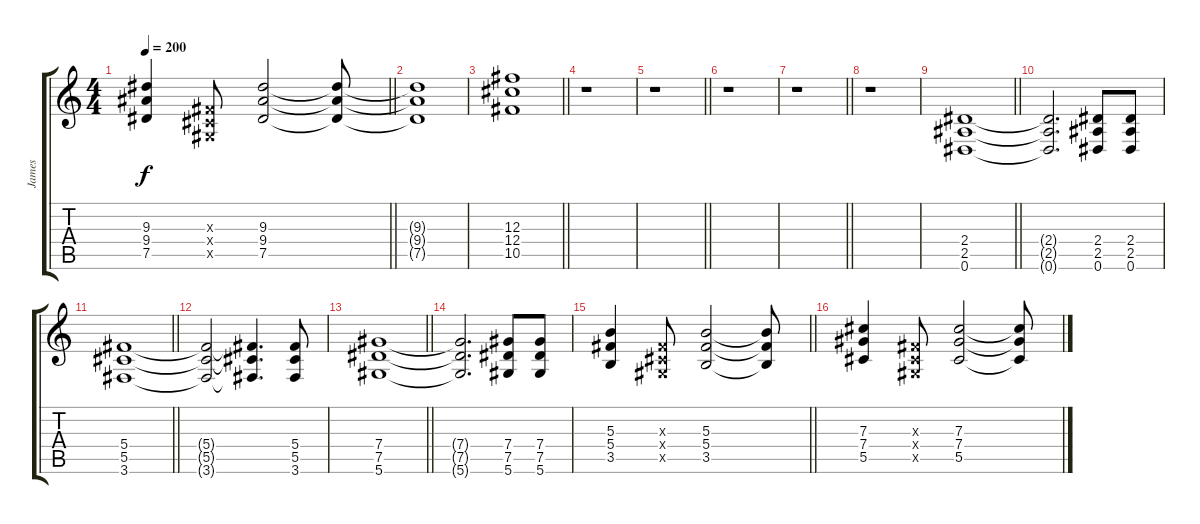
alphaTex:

\track ("James" "James") {instrument distortionguitar}
\staff {score tabs}
\tuning (Eb4 Bb3 Gb3 Db3 Ab2 Eb2) {hide}
\ts (4 4)
\tempo 200
\clef g2
\barLineRight lightlight
\ks c
(9.3 9.4 7.5).4{dy f} (0.3{x} 0.4{x} 0.5{x}).8 (9.3 9.4 7.5).2 (9.3{t} 9.4{t} 7.5{t}).8 |
(9.3{t} 9.4{t} 7.5{t}).1 |
\barLineRight lightlight
(12.3 12.4 10.5).1 |
r.1 |
\barLineRight lightlight
r.1 |
r.1 |
\barLineRight lightlight
r.1 |
r.1 |
\barLineRight lightlight
(2.4 2.5 0.6).1 |
(2.4{t} 2.5{t} 0.6{t}).2{d} (2.4 2.5 0.6).8 (2.4 2.5 0.6).8 |
\barLineRight lightlight
(5.4 5.5 3.6).1 |
(5.4{t} 5.5{t} 3.6{t}).2 (5.4{t} 5.5{t} 3.6{t}).4{d} (5.4 5.5 3.6).8 |
\barLineRight lightlight
(7.4 7.5 5.6).1 |
(7.4{t} 7.5{t} 5.6{t}).2{d} (7.4 7.5 5.6).8 (7.4 7.5 5.6).8 |
\barLineRight lightlight
(5.3 5.4 3.5).4 (0.3{x} 0.4{x} 0.5{x}).8 (5.3 5.4 3.5).2 (5.3{t} 5.4{t} 3.5{t}).8 |
(7.3 7.4 5.5).4 (0.3{x} 0.4{x} 0.5{x}).8 (7.3 7.4 5.5).2 (7.3{t} 7.4{t} 5.5{t}).8
